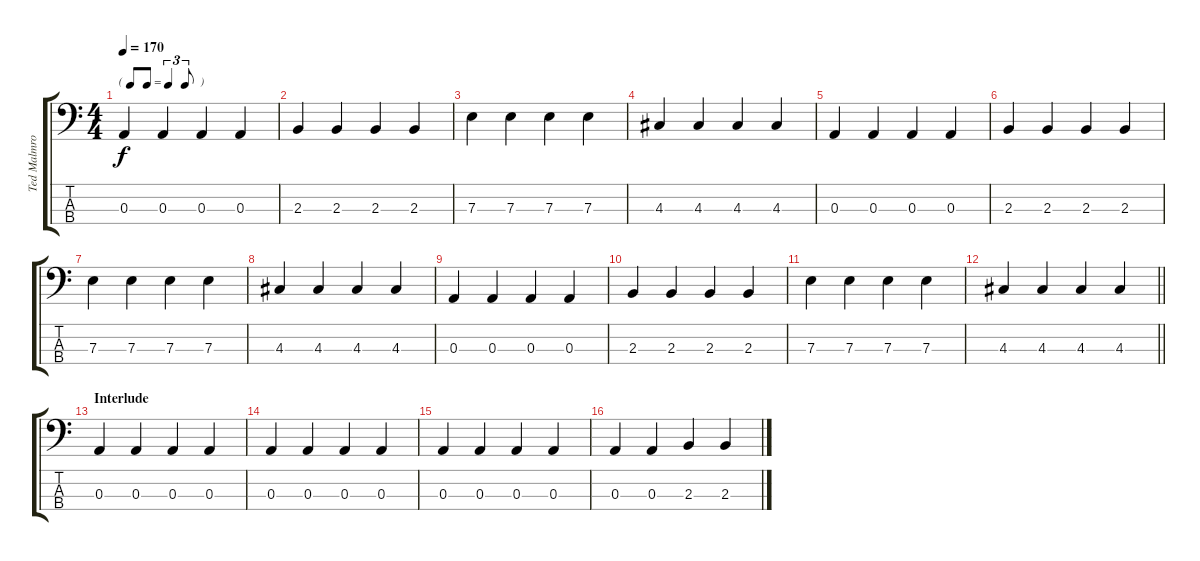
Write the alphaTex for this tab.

\track ("Ted Malmros - Bass" "Ted Malmro") {instrument electricbasspick}
\staff {score tabs}
\tuning (G2 D2 A1 E1) {hide}
\ts (4 4)
\tf triplet8th
\tempo 170
\clef f4
\ks c
0.3.4{dy f} 0.3.4 0.3.4 0.3.4 |
2.3.4 2.3.4 2.3.4 2.3.4 |
7.3.4 7.3.4 7.3.4 7.3.4 |
4.3.4 4.3.4 4.3.4 4.3.4 |
0.3.4 0.3.4 0.3.4 0.3.4 |
2.3.4 2.3.4 2.3.4 2.3.4 |
7.3.4 7.3.4 7.3.4 7.3.4 |
4.3.4 4.3.4 4.3.4 4.3.4 |
0.3.4 0.3.4 0.3.4 0.3.4 |
2.3.4 2.3.4 2.3.4 2.3.4 |
7.3.4 7.3.4 7.3.4 7.3.4 |
\barLineRight lightlight
4.3.4 4.3.4 4.3.4 4.3.4 |
\section ("" "Interlude")
0.3.4 0.3.4 0.3.4 0.3.4 |
0.3.4 0.3.4 0.3.4 0.3.4 |
0.3.4 0.3.4 0.3.4 0.3.4 |
0.3.4 0.3.4 2.3.4 2.3.4
